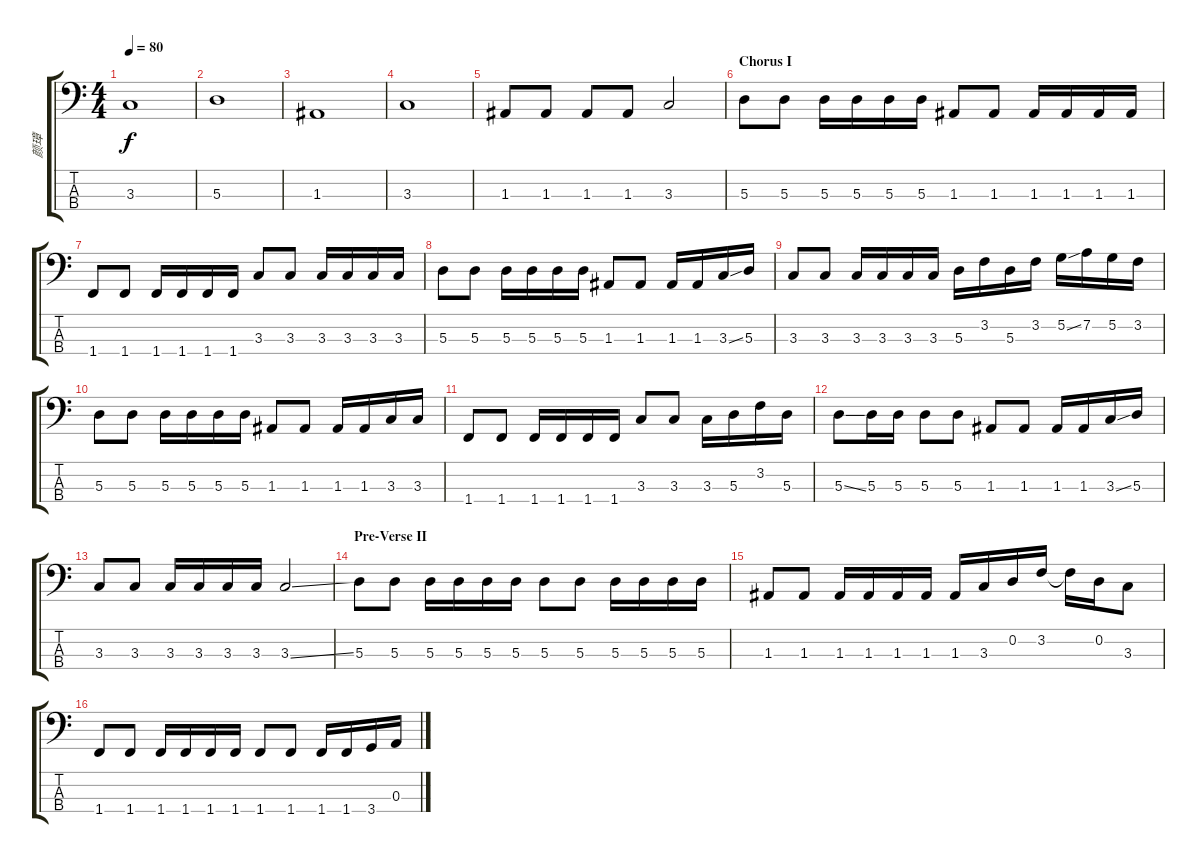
\track ("颜璋" "颜璋") {instrument electricbassfinger}
\staff {score tabs}
\tuning (G2 D2 A1 E1) {hide}
\ts (4 4)
\tempo 80
\clef f4
\ks c
3.3.1{dy f} |
5.3.1 |
1.3.1 |
3.3.1 |
1.3.8 1.3.8 1.3.8 1.3.8 3.3.2 |
\section ("" "Chorus I")
5.3.8 5.3.8 5.3.16 5.3.16 5.3.16 5.3.16 1.3.8 1.3.8 1.3.16 1.3.16 1.3.16 1.3.16 |
1.4.8 1.4.8 1.4.16 1.4.16 1.4.16 1.4.16 3.3.8 3.3.8 3.3.16 3.3.16 3.3.16 3.3.16 |
5.3.8 5.3.8 5.3.16 5.3.16 5.3.16 5.3.16 1.3.8 1.3.8 1.3.16 1.3.16 3.3{ss}.16 5.3.16 |
3.3.8 3.3.8 3.3.16 3.3.16 3.3.16 3.3.16 5.3.16 3.2.16 5.3.16 3.2.16 5.2{ss}.16 7.2.16 5.2.16 3.2.16 |
5.3.8 5.3.8 5.3.16 5.3.16 5.3.16 5.3.16 1.3.8 1.3.8 1.3.16 1.3.16 3.3.16 3.3.16 |
1.4.8 1.4.8 1.4.16 1.4.16 1.4.16 1.4.16 3.3.8 3.3.8 3.3.16 5.3.16 3.2.16 5.3.16 |
5.3{ss}.8 5.3.16 5.3.16 5.3.8 5.3.8 1.3.8 1.3.8 1.3.16 1.3.16 3.3{ss}.16 5.3.16 |
3.3.8 3.3.8 3.3.16 3.3.16 3.3.16 3.3.16 3.3{ss}.2 |
\section ("" "Pre-Verse II")
5.3.8 5.3.8 5.3.16 5.3.16 5.3.16 5.3.16 5.3.8 5.3.8 5.3.16 5.3.16 5.3.16 5.3.16 |
1.3.8 1.3.8 1.3.16 1.3.16 1.3.16 1.3.16 1.3.16 3.3.16 0.2.16 3.2.16 3.2{t}.16 0.2.16 3.3.8 |
1.4.8 1.4.8 1.4.16 1.4.16 1.4.16 1.4.16 1.4.8 1.4.8 1.4.16 1.4.16 3.4.16 0.3.16
